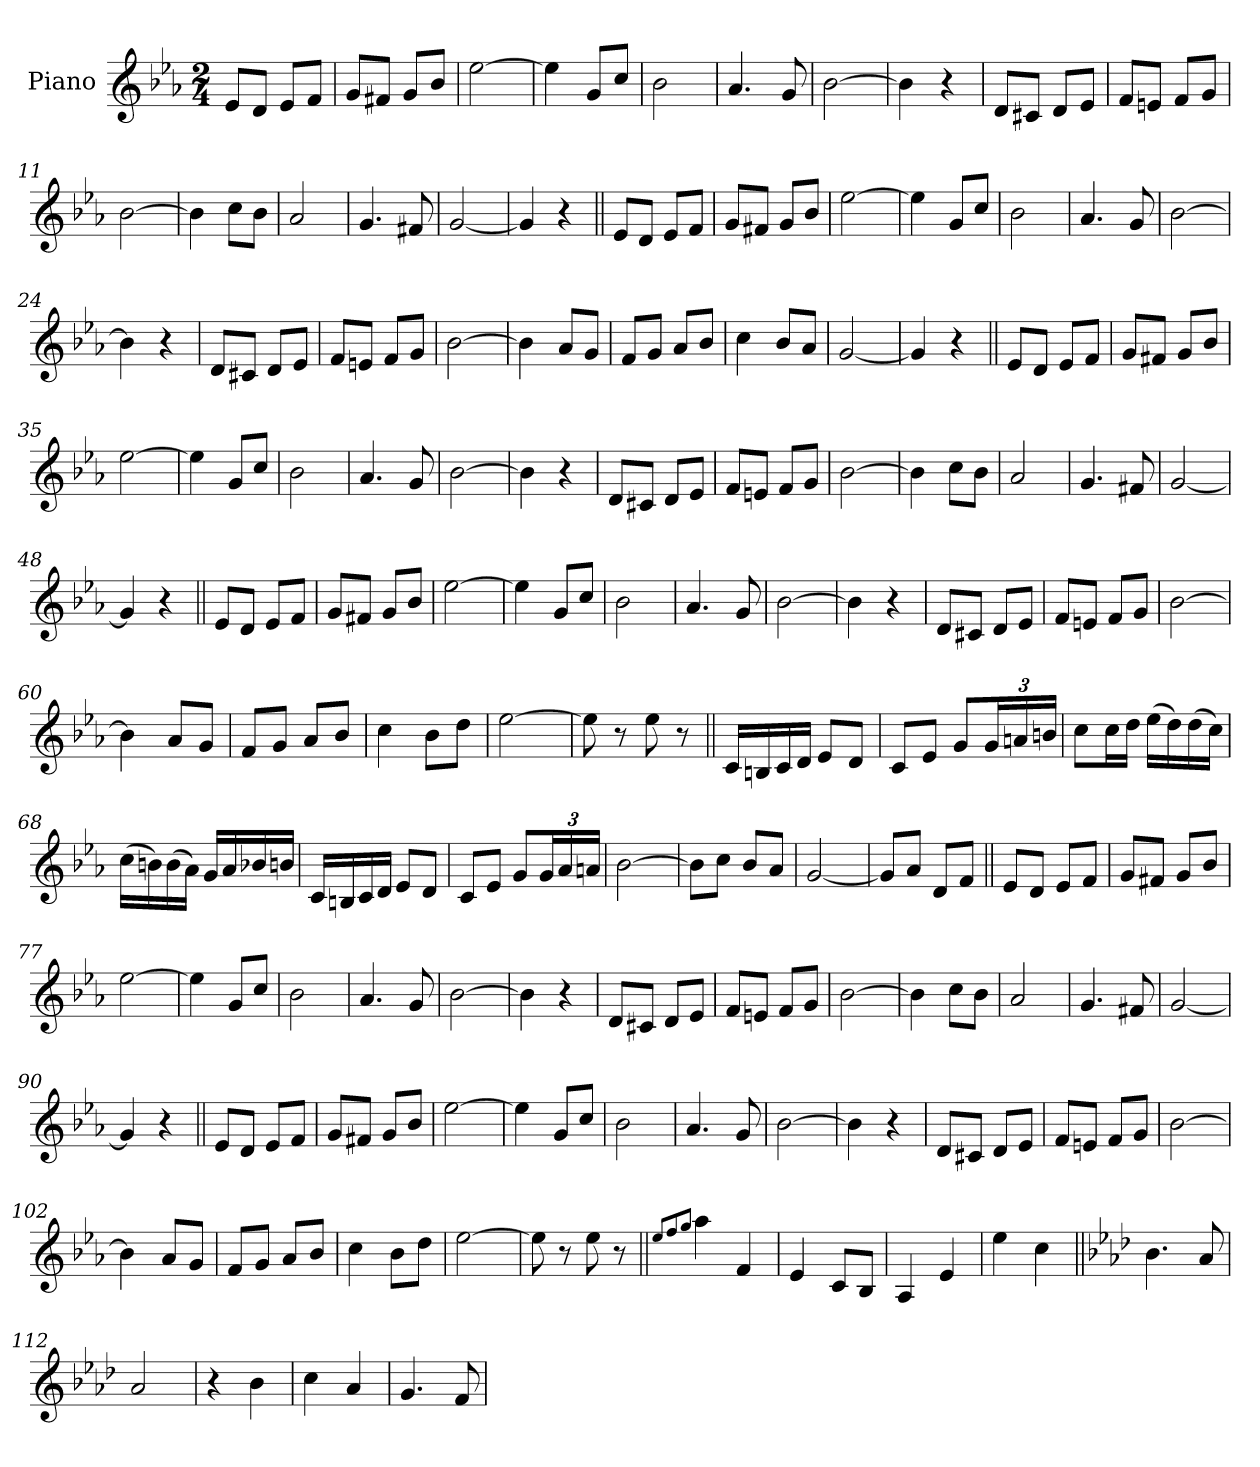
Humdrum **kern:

**kern
*part1
*staff1
*I"Piano
*I'Pno.
*clefG2
*k[b-e-a-]
*M2/4
=1
8e-L
8dJ
8e-L
8fJ
=2
8gL
8f#XJ
8gL
8b-J
=3
[2ee-
=4
4ee-]
8gL
8ccJ
=5
2b-
=6
4.a-
8g
=7
[2b-
=8
4b-]
4r
=9
8dL
8c#XJ
8dL
8e-J
=10
8fL
8enJ
8fL
8gJ
=11
[2b-
=12
4b-]
8ccL
8b-J
=13
2a-
=14
4.g
8f#X
=15
[2g
=16
4g]
4r
=17||
8e-L
8dJ
8e-L
8fJ
=18
8gL
8f#XJ
8gL
8b-J
=19
[2ee-
=20
4ee-]
8gL
8ccJ
=21
2b-
=22
4.a-
8g
=23
[2b-
=24
4b-]
4r
=25
8dL
8c#XJ
8dL
8e-J
=26
8fL
8enJ
8fL
8gJ
=27
[2b-
=28
4b-]
8a-L
8gJ
=29
8fL
8gJ
8a-L
8b-J
=30
4cc
8b-L
8a-J
=31
[2g
=32
4g]
4r
=33||
8e-L
8dJ
8e-L
8fJ
=34
8gL
8f#XJ
8gL
8b-J
=35
[2ee-
=36
4ee-]
8gL
8ccJ
=37
2b-
=38
4.a-
8g
=39
[2b-
=40
4b-]
4r
=41
8dL
8c#XJ
8dL
8e-J
=42
8fL
8enJ
8fL
8gJ
=43
[2b-
=44
4b-]
8ccL
8b-J
=45
2a-
=46
4.g
8f#X
=47
[2g
=48
4g]
4r
=49||
8e-L
8dJ
8e-L
8fJ
=50
8gL
8f#XJ
8gL
8b-J
=51
[2ee-
=52
4ee-]
8gL
8ccJ
=53
2b-
=54
4.a-
8g
=55
[2b-
=56
4b-]
4r
=57
8dL
8c#XJ
8dL
8e-J
=58
8fL
8enJ
8fL
8gJ
=59
[2b-
=60
4b-]
8a-L
8gJ
=61
8fL
8gJ
8a-L
8b-J
=62
4cc
8b-L
8ddJ
=63
[2ee-
=64
8ee-]
8r
8ee-
8r
=65||
16cLL
16Bn
16c
16dJJ
8e-L
8dJ
=66
8cL
8e-J
8gL
*Xbrackettup
24gL
24an
24bnJJ
=67
8ccL
16ccL
16ddJJ
(16ee-LL
16dd)
(16dd
16ccJJ)
=68
(16ccLL
16bn)
(16b
16a-JJ)
16gLL
16a-
16b-X
16bnJJ
=69
16cLL
16Bn
16c
16dJJ
8e-L
8dJ
=70
8cL
8e-J
8gL
24gL
24a-
24anJJ
=71
[2b-
=72
8b-L]
8ccJ
8b-L
8a-J
=73
[2g
=74
8gL]
8a-J
8dL
8fJ
=75||
8e-L
8dJ
8e-L
8fJ
=76
8gL
8f#XJ
8gL
8b-J
=77
[2ee-
=78
4ee-]
8gL
8ccJ
=79
2b-
=80
4.a-
8g
=81
[2b-
=82
4b-]
4r
=83
8dL
8c#XJ
8dL
8e-J
=84
8fL
8enJ
8fL
8gJ
=85
[2b-
=86
4b-]
8ccL
8b-J
=87
2a-
=88
4.g
8f#X
=89
[2g
=90
4g]
4r
=91||
8e-L
8dJ
8e-L
8fJ
=92
8gL
8f#XJ
8gL
8b-J
=93
[2ee-
=94
4ee-]
8gL
8ccJ
=95
2b-
=96
4.a-
8g
=97
[2b-
=98
4b-]
4r
=99
8dL
8c#XJ
8dL
8e-J
=100
8fL
8enJ
8fL
8gJ
=101
[2b-
=102
4b-]
8a-L
8gJ
=103
8fL
8gJ
8a-L
8b-J
=104
4cc
8b-L
8ddJ
=105
[2ee-
=106
8ee-]
8r
8ee-
8r
=107||
8qee-L
8qff
8qggJ
4aa-
4f!
=108
4e-!
8c!L
8B-!J
=109
4A-!
4e-
=110
4ee-
4cc
=111||
*k[b-e-a-d-]
4.b-
8a-
=112
2a-
=113
4r
4b-
=114
4cc
4a-
=115
4.g
8f
=
*-
